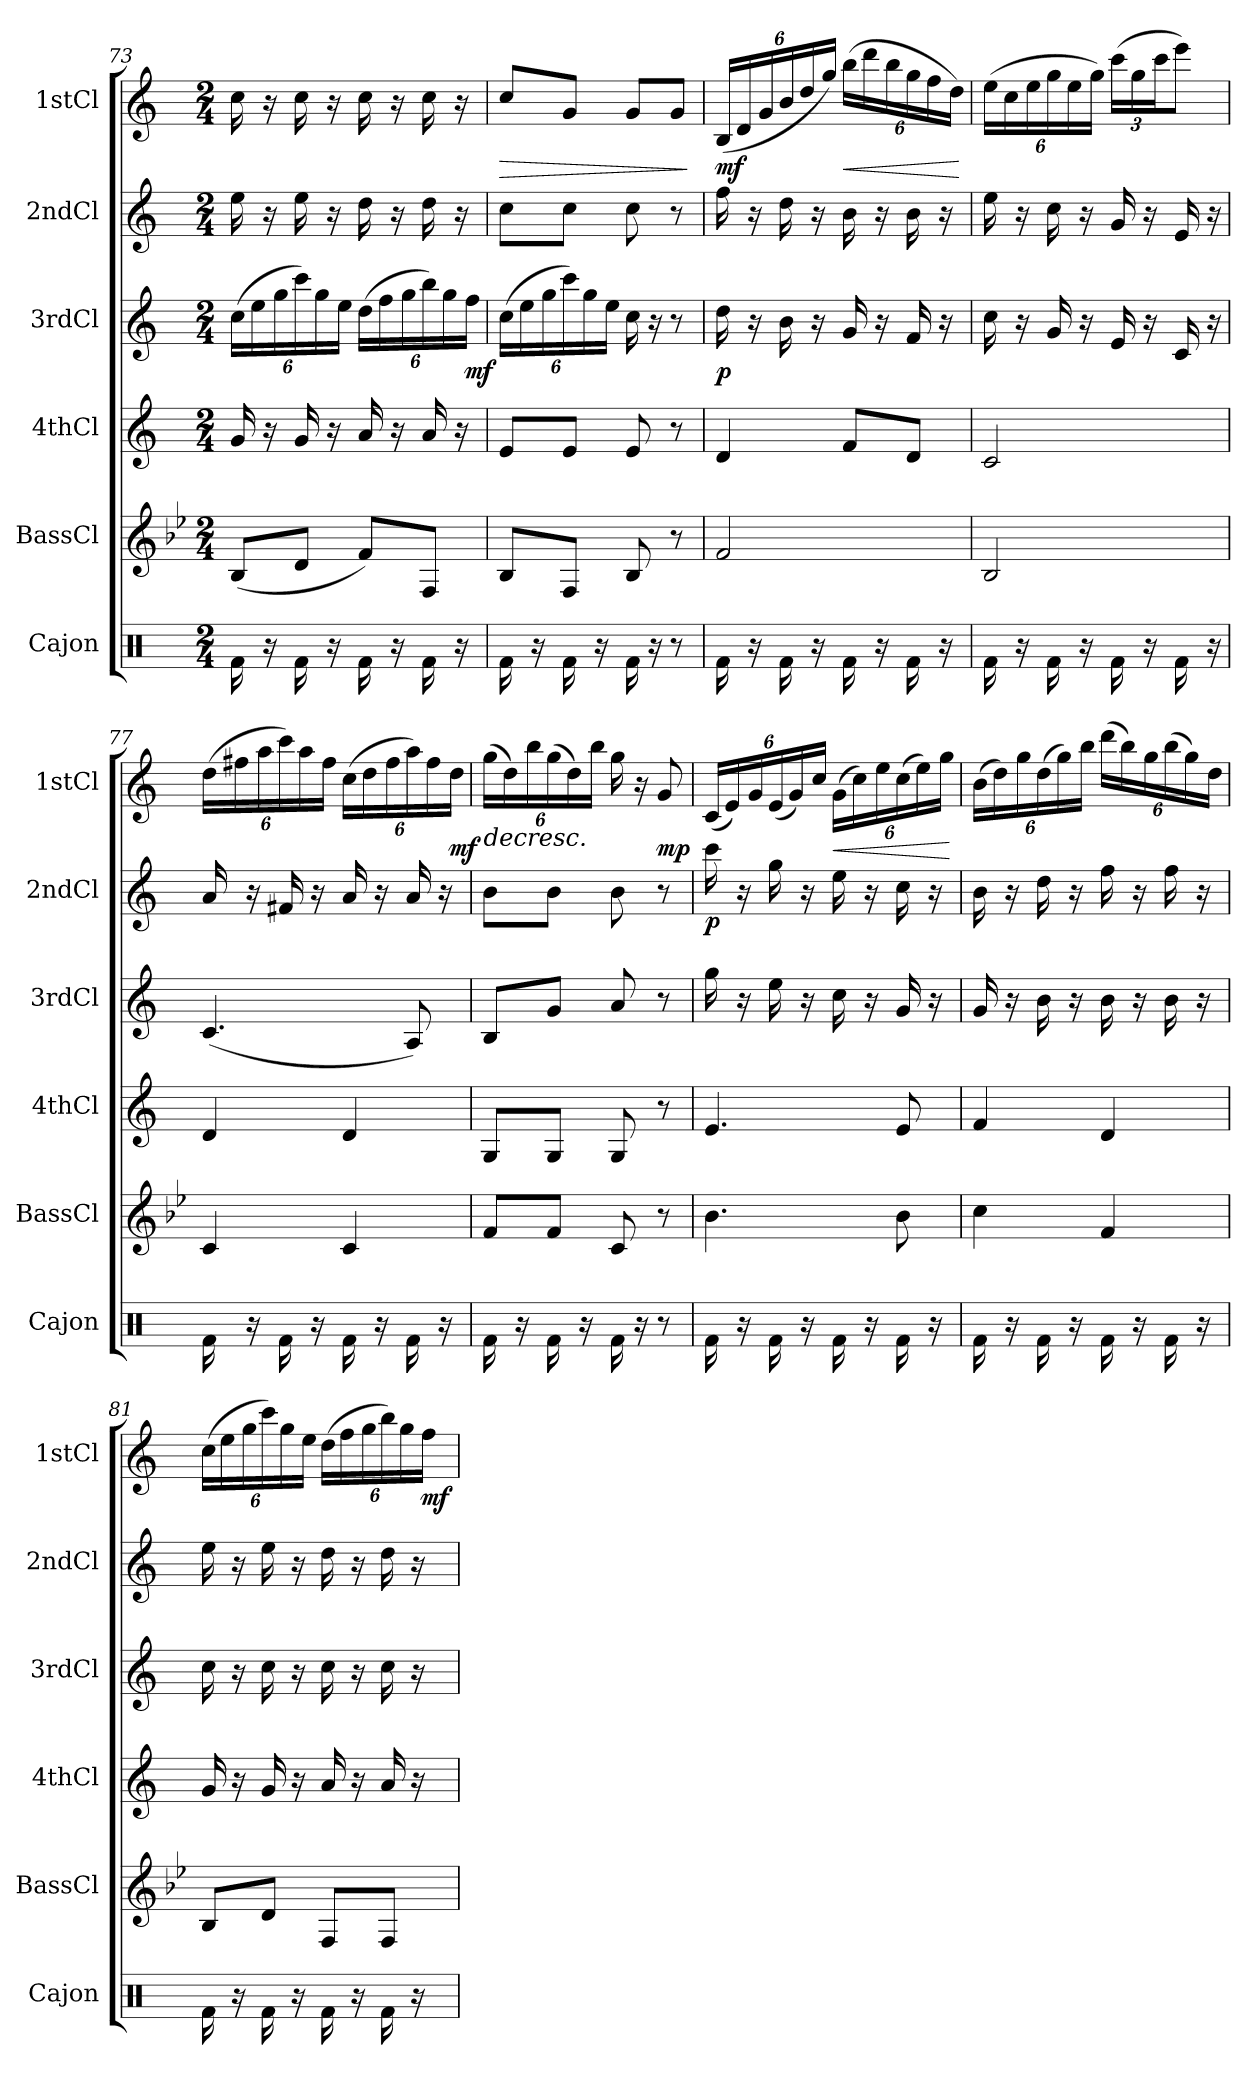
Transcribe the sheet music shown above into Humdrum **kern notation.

**kern	**kern	**kern	**kern	**dynam	**kern	**dynam	**kern	**dynam
*part6	*part5	*part4	*part3	*part3	*part2	*part2	*part1	*part1
*staff6	*staff5	*staff4	*staff3	*staff3	*staff2	*staff2	*staff1	*staff1
*I"Cajon	*I"BassCl	*I"4thCl	*I"3rdCl	*	*I"2ndCl	*	*I"1stCl	*
*I'Cajon	*I'BassCl	*I'4thCl	*I'3rdCl	*	*I'2ndCl	*	*I'1stCl	*
!!LO:LB:g=z
*clefX	*clefG2	*clefG2	*clefG2	*	*clefG2	*	*clefG2	*
*	*ITrd8c14	*ITrd1c2	*ITrd1c2	*	*ITrd1c2	*	*ITrd1c2	*
*k[]	*k[b-e-]	*k[b-e-]	*k[b-e-]	*	*k[b-e-]	*	*k[b-e-]	*
*M2/4	*M2/4	*M2/4	*M2/4	*	*M2/4	*	*M2/4	*
*	*	*	*Xbrackettup	*	*	*	*	*
=73	=73	=73	=73	=73	=73	=73	=73	=73
16Rf\	(8BB-/L	16f/	(24b-\LL	.	16dd\	.	16b-\	.
.	.	.	24dd\	.	.	.	.	.
16r	.	16r	.	.	16r	.	16r	.
.	.	.	24ff\	.	.	.	.	.
16Rf\	8D/J	16f/	24bb-\)	.	16dd\	.	16b-\	.
.	.	.	24ff\	.	.	.	.	.
16r	.	16r	.	.	16r	.	16r	.
.	.	.	24dd\JJ	.	.	.	.	.
16Rf\	8F/L)	16g/	(24cc\LL	.	16cc\	.	16b-\	.
.	.	.	24ee-\	.	.	.	.	.
16r	.	16r	.	.	16r	.	16r	.
.	.	.	24ff\	.	.	.	.	.
16Rf\	8FF/J	16g/	24aa\)	.	16cc\	.	16b-\	.
.	.	.	24ff\	.	.	.	.	.
16r	.	16r	.	.	16r	.	16r	.
!	!	!	!	!LO:DY:b	!	!	!	!
.	.	.	24ee-\JJ	mf	.	.	.	.
=74	=74	=74	=74	=74	=74	=74	=74	=74
!	!	!	!	!	!	!	!	!LO:HP:b
16Rf\	8BB-/L	8d/L	(24b-\LL	.	8b-\L	.	8b-/L	>
.	.	.	24dd\	.	.	.	.	.
16r	.	.	.	.	.	.	.	.
.	.	.	24ff\	.	.	.	.	.
16Rf\	8FF/J	8d/J	24bb-\)	.	8b-\J	.	8f/J	.
.	.	.	24ff\	.	.	.	.	.
16r	.	.	.	.	.	.	.	.
.	.	.	24dd\JJ	.	.	.	.	.
16Rf\	8BB-/	8d/	16b-\	.	8b-\	.	8f/L	.
16r	.	.	16r	.	.	.	.	.
8r	8r	8r	8r	.	8r	.	8f/J	.
.	.	.	.	.	.	.	.	]
=75	=75	=75	=75	=75	=75	=75	=75	=75
*	*	*	*	*	*	*	*Xbrackettup	*
!	!	!	!	!LO:DY:b	!	!	!	!LO:DY:b
16Rf\	2F/	4c/	16cc\	p	16ee-\	.	(24A/LL	mf
.	.	.	.	.	.	.	24c/	.
16r	.	.	16r	.	16r	.	.	.
.	.	.	.	.	.	.	24f/	.
16Rf\	.	.	16a\	.	16cc\	.	24a/	.
.	.	.	.	.	.	.	24cc/	.
16r	.	.	16r	.	16r	.	.	.
.	.	.	.	.	.	.	24ff/JJ)	.
!	!	!	!	!	!	!	!	!LO:HP:b
16Rf\	.	8e-/L	16f/	.	16a\	.	(24aa\LL	<
.	.	.	.	.	.	.	24ccc\	.
16r	.	.	16r	.	16r	.	.	.
.	.	.	.	.	.	.	24aa\	.
16Rf\	.	8c/J	16e-/	.	16a\	.	24ff\	.
.	.	.	.	.	.	.	24ee-\	.
16r	.	.	16r	.	16r	.	.	.
.	.	.	.	.	.	.	24cc\JJ)	.
.	.	.	.	.	.	.	.	[
!!LO:PB:g=z
=76	=76	=76	=76	=76	=76	=76	=76	=76
16Rf\	2BB-/	2B-/	16b-\	.	16dd\	.	(24dd\LL	.
.	.	.	.	.	.	.	24b-\	.
16r	.	.	16r	.	16r	.	.	.
.	.	.	.	.	.	.	24dd\	.
16Rf\	.	.	16f/	.	16b-\	.	24ff\	.
.	.	.	.	.	.	.	24dd\	.
16r	.	.	16r	.	16r	.	.	.
.	.	.	.	.	.	.	24ff\JJ)	.
16Rf\	.	.	16d/	.	16f/	.	(24bb-\LL	.
.	.	.	.	.	.	.	24ff\	.
16r	.	.	16r	.	16r	.	.	.
.	.	.	.	.	.	.	24bb-\J	.
16Rf\	.	.	16B-/	.	16d/	.	8ddd\J)	.
16r	.	.	16r	.	16r	.	.	.
=77	=77	=77	=77	=77	=77	=77	=77	=77
16Rf\	4C/	4c/	(4.B-/	.	16g/	.	(24cc\LL	.
.	.	.	.	.	.	.	24een\	.
16r	.	.	.	.	16r	.	.	.
.	.	.	.	.	.	.	24gg\	.
16Rf\	.	.	.	.	16en/	.	24bb-\)	.
.	.	.	.	.	.	.	24gg\	.
16r	.	.	.	.	16r	.	.	.
.	.	.	.	.	.	.	24ee\JJ	.
16Rf\	4C/	4c/	.	.	16g/	.	(24b-\LL	.
.	.	.	.	.	.	.	24cc\	.
16r	.	.	.	.	16r	.	.	.
.	.	.	.	.	.	.	24ee\	.
16Rf\	.	.	8G/)	.	16g/	.	24gg\)	.
.	.	.	.	.	.	.	24ee\	.
16r	.	.	.	.	16r	.	.	.
!	!	!	!	!	!	!	!	!LO:DY:b
.	.	.	.	.	.	.	24cc\JJ	mf
=78	=78	=78	=78	=78	=78	=78	=78	=78
!	!	!	!	!	!	!	!	!LO:HP:b
16Rf\	8F/L	8F/L	8A/L	.	8a\L	.	(24ff\LL	>
.	.	.	.	.	.	.	24cc\)	.
16r	.	.	.	.	.	.	.	.
.	.	.	.	.	.	.	24aa\	.
16Rf\	8F/J	8F/J	8f/J	.	8a\J	.	(24ff\	.
.	.	.	.	.	.	.	24cc\)	.
16r	.	.	.	.	.	.	.	.
.	.	.	.	.	.	.	24aa\JJ	.
16Rf\	8C/	8F/	8g/	.	8a\	.	16ff\	.
16r	.	.	.	.	.	.	16r	.
!	!	!	!	!	!	!	!	!LO:DY:b
8r	8r	8r	8r	.	8r	.	8f/	mp
.	.	.	.	.	.	.	.	]
!!LO:LB:g=z
=79	=79	=79	=79	=79	=79	=79	=79	=79
!	!	!	!	!	!	!LO:DY:b	!	!
16Rf\	4.B-\	4.d/	16ff\	.	16bb-\	p	(24B-/LL	.
.	.	.	.	.	.	.	24d/)	.
16r	.	.	16r	.	16r	.	.	.
.	.	.	.	.	.	.	24f/	.
16Rf\	.	.	16dd\	.	16ff\	.	(24d/	.
.	.	.	.	.	.	.	24f/)	.
16r	.	.	16r	.	16r	.	.	.
.	.	.	.	.	.	.	24b-/JJ	.
!	!	!	!	!	!	!	!	!LO:HP:b
16Rf\	.	.	16b-\	.	16dd\	.	(24f\LL	<
.	.	.	.	.	.	.	24b-\)	.
16r	.	.	16r	.	16r	.	.	.
.	.	.	.	.	.	.	24dd\	.
16Rf\	8B-\	8d/	16f/	.	16b-\	.	(24b-\	.
.	.	.	.	.	.	.	24dd\)	.
16r	.	.	16r	.	16r	.	.	.
.	.	.	.	.	.	.	24ff\JJ	.
.	.	.	.	.	.	.	.	[
=80	=80	=80	=80	=80	=80	=80	=80	=80
16Rf\	4c\	4e-/	16f/	.	16a\	.	(24a\LL	.
.	.	.	.	.	.	.	24cc\)	.
16r	.	.	16r	.	16r	.	.	.
.	.	.	.	.	.	.	24ff\	.
16Rf\	.	.	16a\	.	16cc\	.	(24cc\	.
.	.	.	.	.	.	.	24ff\)	.
16r	.	.	16r	.	16r	.	.	.
.	.	.	.	.	.	.	24aa\JJ	.
16Rf\	4F/	4c/	16a\	.	16ee-\	.	(24ccc\LL	.
.	.	.	.	.	.	.	24aa\)	.
16r	.	.	16r	.	16r	.	.	.
.	.	.	.	.	.	.	24ff\	.
16Rf\	.	.	16a\	.	16ee-\	.	(24aa\	.
.	.	.	.	.	.	.	24ff\)	.
16r	.	.	16r	.	16r	.	.	.
.	.	.	.	.	.	.	24cc\JJ	.
=81	=81	=81	=81	=81	=81	=81	=81	=81
16Rf\	8BB-/L	16f/	16b-\	.	16dd\	.	(24b-\LL	.
.	.	.	.	.	.	.	24dd\	.
16r	.	16r	16r	.	16r	.	.	.
.	.	.	.	.	.	.	24ff\	.
16Rf\	8D/J	16f/	16b-\	.	16dd\	.	24bb-\)	.
.	.	.	.	.	.	.	24ff\	.
16r	.	16r	16r	.	16r	.	.	.
.	.	.	.	.	.	.	24dd\JJ	.
16Rf\	8FF/L	16g/	16b-\	.	16cc\	.	(24cc\LL	.
.	.	.	.	.	.	.	24ee-\	.
16r	.	16r	16r	.	16r	.	.	.
.	.	.	.	.	.	.	24ff\	.
16Rf\	8FF/J	16g/	16b-\	.	16cc\	.	24aa\)	.
.	.	.	.	.	.	.	24ff\	.
16r	.	16r	16r	.	16r	.	.	.
!	!	!	!	!	!	!	!	!LO:DY:b
.	.	.	.	.	.	.	24ee-\JJ	mf
=	=	=	=	=	=	=	=	=
*-	*-	*-	*-	*-	*-	*-	*-	*-
